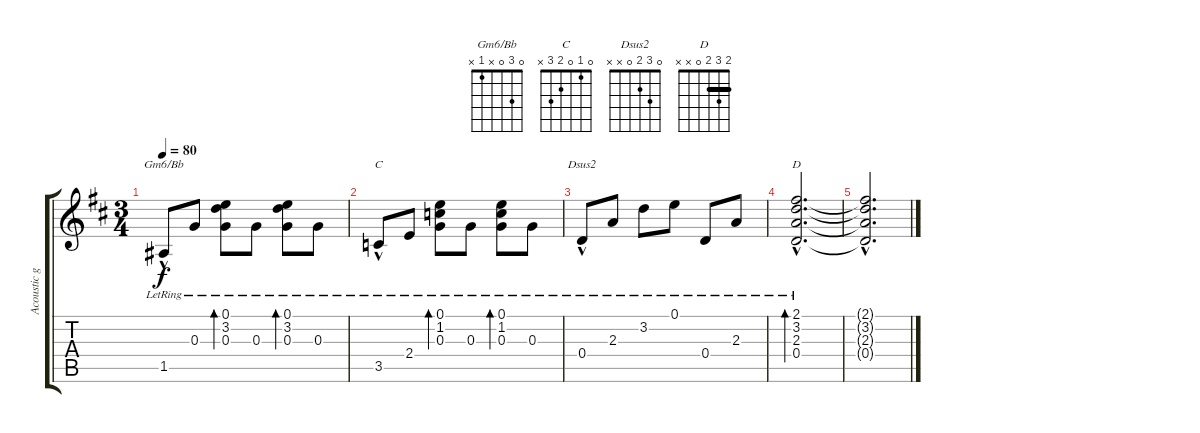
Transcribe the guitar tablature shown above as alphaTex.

\track ("Acoustic guitar - Ralph McTell" "Acoustic g") {instrument acousticguitarsteel}
\staff {score tabs}
\tuning (E4 B3 G3 D3 A2 E2) {hide}
\chord ("Gm6/Bb" 0 3 0 x 1 x)
\chord ("C" 0 1 0 2 3 x)
\chord ("Dsus2" 0 3 2 0 x x)
\chord ("D" 2 3 2 0 x x) {barre 2}
\ts (3 4)
\tempo 80
\clef g2
\ks d
1.5{hac lr}.8{ch "Gm6/Bb" dy f} 0.3{lr}.8 (0.1{lr} 3.2{lr} 0.3{lr}).8{bd 60} 0.3{lr}.8 (0.1{lr} 3.2{lr} 0.3{lr}).8{bd 60} 0.3{lr}.8 |
3.5{hac lr}.8{ch "C"} 2.4{lr}.8 (0.1{lr} 1.2{lr} 0.3{lr}).8{bd 60} 0.3{lr}.8 (0.1{lr} 1.2{lr} 0.3{lr}).8{bd 60} 0.3{lr}.8 |
0.4{hac lr}.8{ch "Dsus2"} 2.3{lr}.8 3.2{lr}.8 0.1{lr}.8 0.4{lr}.8 2.3{lr}.8 |
(2.1{hac lr} 3.2{hac lr} 2.3{hac lr} 0.4{hac lr}).2{d bd 480 ch "D"} |
(2.1{hac t} 3.2{hac t} 2.3{hac t} 0.4{hac t}).2{d}
